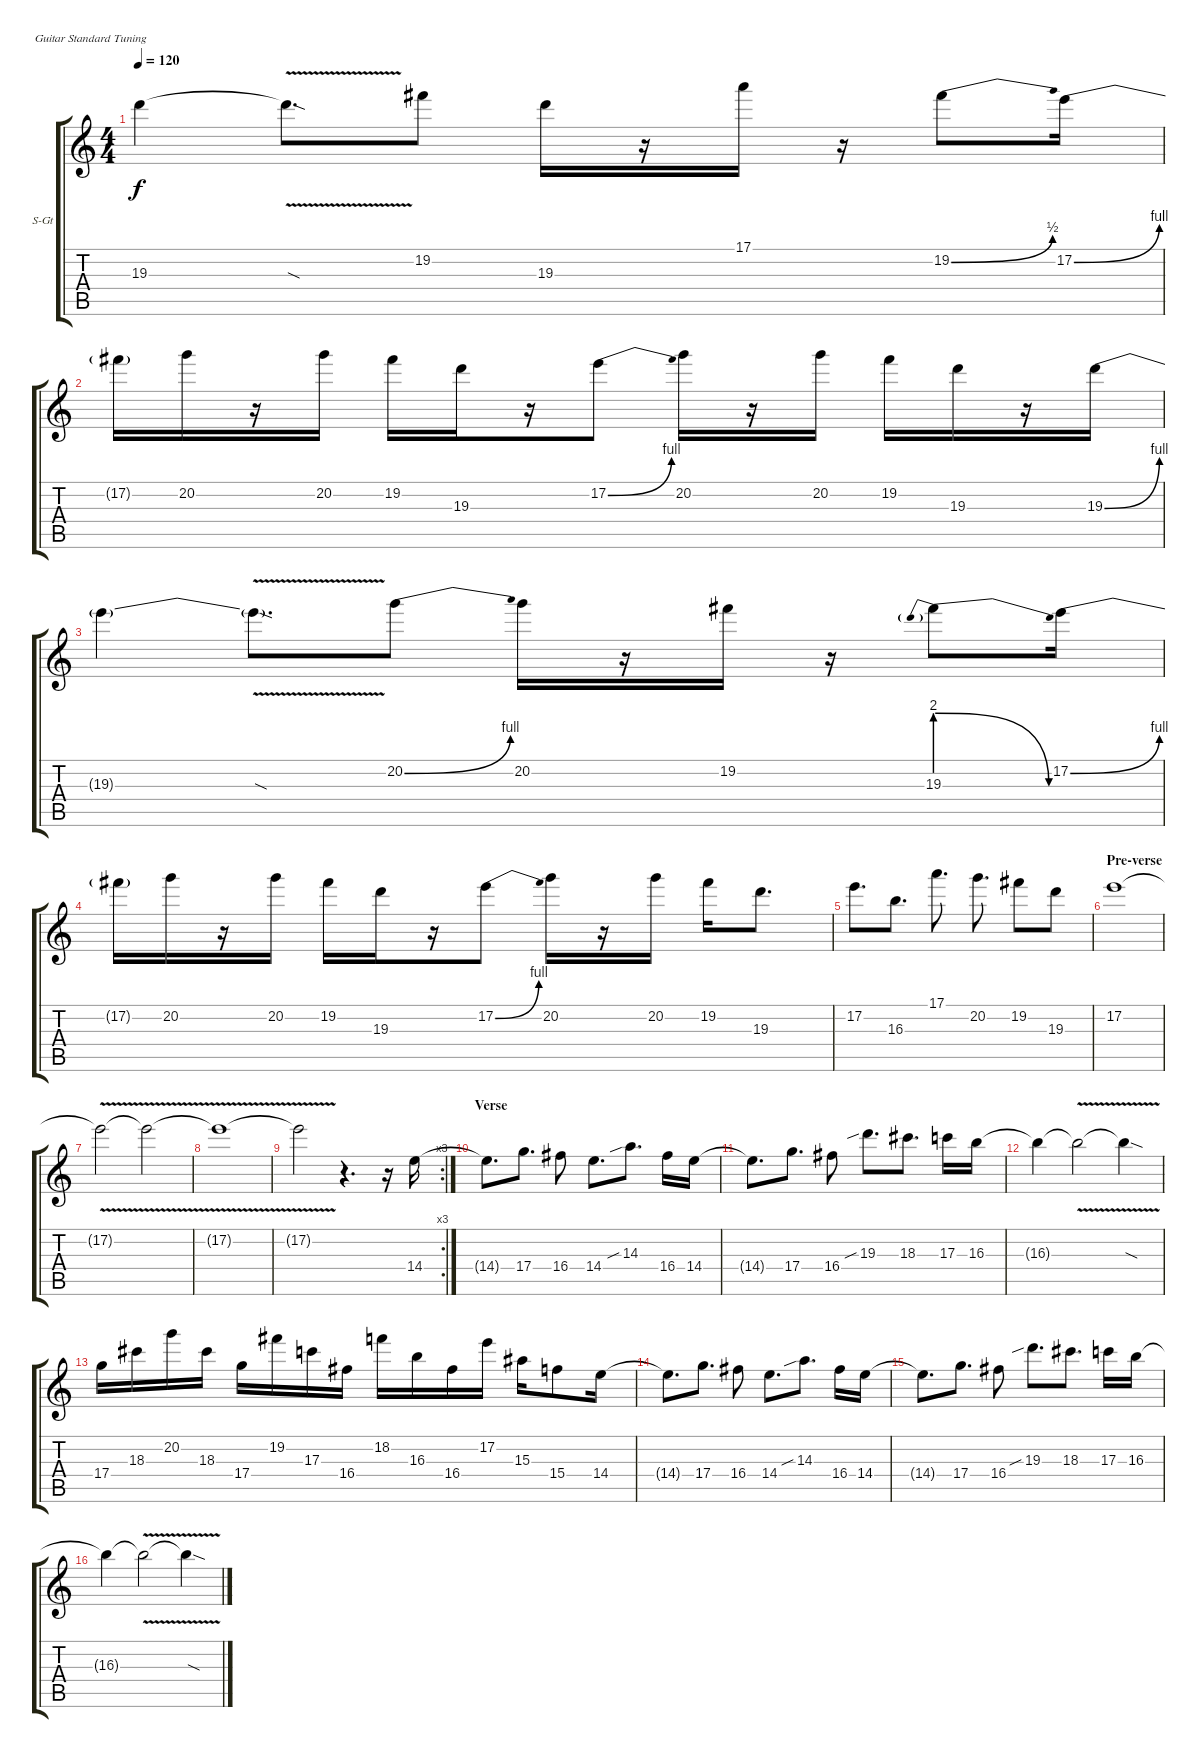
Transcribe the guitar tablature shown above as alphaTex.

\defaultSystemsLayout 4
\bracketExtendMode groupsimilarinstruments
\firstSystemTrackNameOrientation horizontal
\otherSystemsTrackNameOrientation horizontal
\track ("Pads 01" "S-Gt") {instrument acousticguitarsteel}
\staff {score tabs}
\tuning (E4 B3 G3 D3 A2 E2)
\ts (4 4)
\tempo 120
\clef g2
\scale
0.38852
\ks c
19.3{t}.4{dy f} 19.3{v sod t}.8{d} 19.2.8 19.3.16 r.16 17.1.16 r.16 19.2{be (bend 0 0 15 2)}.8 17.2{be (bend 0 0 15 4)}.16 |
\scale
0.525426 17.2{t}.16 20.2.16 r.16 20.2.16 19.2.16 19.3.16 r.16 17.2{be (bend 0 0 15 4)}.8 20.2.16 r.16 20.2.16 19.2.16 19.3.16 r.16 19.3{be (bend 0 0 9 4)}.16 |
\scale
0.474614 19.3{t}.4 19.3{v sod t}.8{d} 20.2{be (bend 0 0 15 4)}.8 20.2.16 r.16 19.2.16 r.16 19.3{be (prebendrelease 0 8 10.799999999999999 0)}.8 17.2{be (bend 0 0 15 4)}.16 |
17.2{t}.16 20.2.16 r.16 20.2.16 19.2.16 19.3.16 r.16 17.2{be (bend 0 0 15 4)}.8 20.2.16 r.16 20.2.16 19.2.16 19.3.8{d} |
17.2.8{d} 16.3.8{d} 17.1.8{d} 20.2.8{d} 19.2.8 19.3.8 |
\section ("" "Pre-verse")
17.2.1 |
17.2{v t}.2 17.2{v t}.2 |
17.2{v t}.1 |
\rc 3
17.2{v t}.2 r.4{d} r.16 14.4.16 |
\section ("" "Verse")
14.4{t}.8{d} 17.4.8{d} 16.4.8 14.4.8{d} 14.3{sib}.8{d} 16.4.16 14.4.16 |
14.4{t}.8{d} 17.4.8{d} 16.4.8 19.3{sib}.8{d} 18.3.8{d} 17.3.16 16.3.16 |
16.3{t}.4 16.3{v t}.2 16.3{v sod t}.4 |
17.4.16 18.3.16 20.2.16 18.3.16 17.4.16 19.2.16 17.3.16 16.4.16 18.2.16 16.3.16 16.4.16 17.2.16 15.3.16 15.4.8 14.4.16 |
14.4{t}.8{d} 17.4.8{d} 16.4.8 14.4.8{d} 14.3{sib}.8{d} 16.4.16 14.4.16 |
14.4{t}.8{d} 17.4.8{d} 16.4.8 19.3{sib}.8{d} 18.3.8{d} 17.3.16 16.3.16 |
16.3{t}.4 16.3{v t}.2 16.3{v sod t}.4
